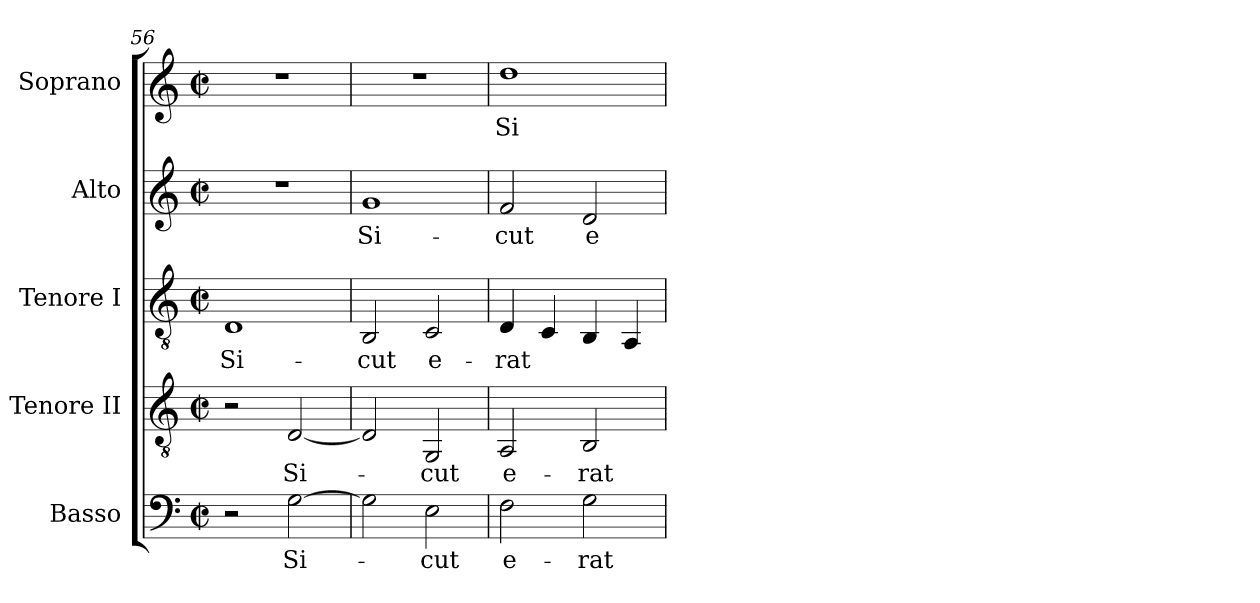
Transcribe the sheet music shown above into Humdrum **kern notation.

**kern	**text	**kern	**text	**kern	**text	**kern	**text	**kern	**text
*part5	*part5	*part4	*part4	*part3	*part3	*part2	*part2	*part1	*part1
*staff5	*staff5	*staff4	*staff4	*staff3	*staff3	*staff2	*staff2	*staff1	*staff1
*I"Basso	*	*I"Tenore II	*	*I"Tenore I	*	*I"Alto	*	*I"Soprano	*
*I'B.	*	*I'T.	*	*I'T.	*	*I'A.	*	*I'S.	*
*clefF4	*	*clefGv2	*	*clefGv2	*	*clefG2	*	*clefG2	*
*k[]	*	*k[]	*	*k[]	*	*k[]	*	*k[]	*
*C:	*	*C:	*	*C:	*	*C:	*	*C:	*
*M2/2	*	*M2/2	*	*M2/2	*	*M2/2	*	*M2/2	*
*met(c|)	*	*met(c|)	*	*met(c|)	*	*met(c|)	*	*met(c|)	*
=56	=56	=56	=56	=56	=56	=56	=56	=56	=56
!	!	!	!	!	!LO:LY:b:color=#000000	!	!	!	!
2r	.	2r	.	1Di	Si-	1r	.	1r	.
!	!LO:LY:b:color=#000000	!	!	!	!	!	!	!	!
!	!	!	!LO:LY:b:color=#000000	!	!	!	!	!	!
[>2Gi\	Si-	[<2Di/	Si-	.	.	.	.	.	.
=57	=57	=57	=57	=57	=57	=57	=57	=57	=57
!	!	!	!	!	!LO:LY:b:color=#000000	!	!	!	!
!	!	!	!	!	!	!	!LO:LY:b:color=#000000	!	!
2Gi\]	.	2Di/]	.	2BBi/	-cut	1gi	Si-	1r	.
!	!LO:LY:b:color=#000000	!	!	!	!	!	!	!	!
!	!	!	!LO:LY:b:color=#000000	!	!	!	!	!	!
!	!	!	!	!	!LO:LY:b:color=#000000	!	!	!	!
2Ei\	-cut	2GGi/	-cut	2Ci/	e-	.	.	.	.
!!LO:PB:g=z
=58	=58	=58	=58	=58	=58	=58	=58	=58	=58
!	!LO:LY:b:color=#000000	!	!	!	!	!	!	!	!
!	!	!	!LO:LY:b:color=#000000	!	!	!	!	!	!
!	!	!	!	!	!LO:LY:b:color=#000000	!	!	!	!
!	!	!	!	!	!	!	!LO:LY:b:color=#000000	!	!
!	!	!	!	!	!	!	!	!	!LO:LY:b:color=#000000
2Fi\	e-	2AAi/	e-	4Di/	-rat	2fi/	-cut	1ddi	Si-
.	.	.	.	4Ci/	.	.	.	.	.
!	!LO:LY:b:color=#000000	!	!	!	!	!	!	!	!
!	!	!	!LO:LY:b:color=#000000	!	!	!	!	!	!
!	!	!	!	!	!	!	!LO:LY:b:color=#000000	!	!
2Gi\	-rat	2BBi/	-rat	4BBi/	.	2di/	e-	.	.
.	.	.	.	4AAi/	.	.	.	.	.
=	=	=	=	=	=	=	=	=	=
*-	*-	*-	*-	*-	*-	*-	*-	*-	*-
